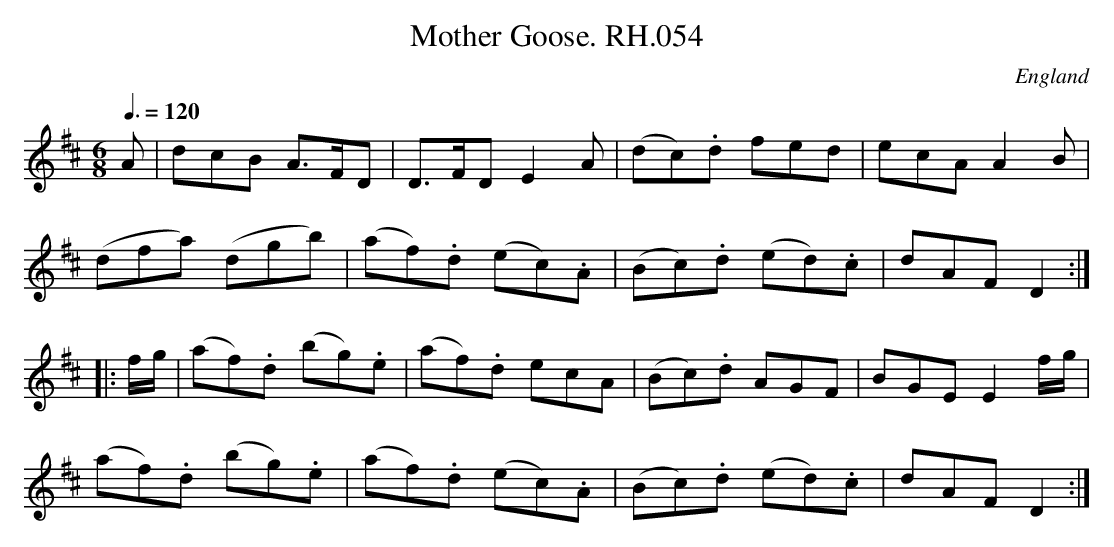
X:1
T:Mother Goose. RH.054
O:England
M:6/8
L:1/8
Q:3/8=120
K:D
A|dcB A>FD|D>FD E2A|(dc).d fed|ecA A2B|
(dfa) (dgb)|(af).d (ec).A|(Bc).d (ed).c|dAF D2:|
|:f/g/|(af).d (bg).e|(af).d ecA|(Bc).d AGF|BGE E2f/g/|
(af).d (bg).e|(af).d (ec).A|(Bc).d (ed).c|dAF D2:|
